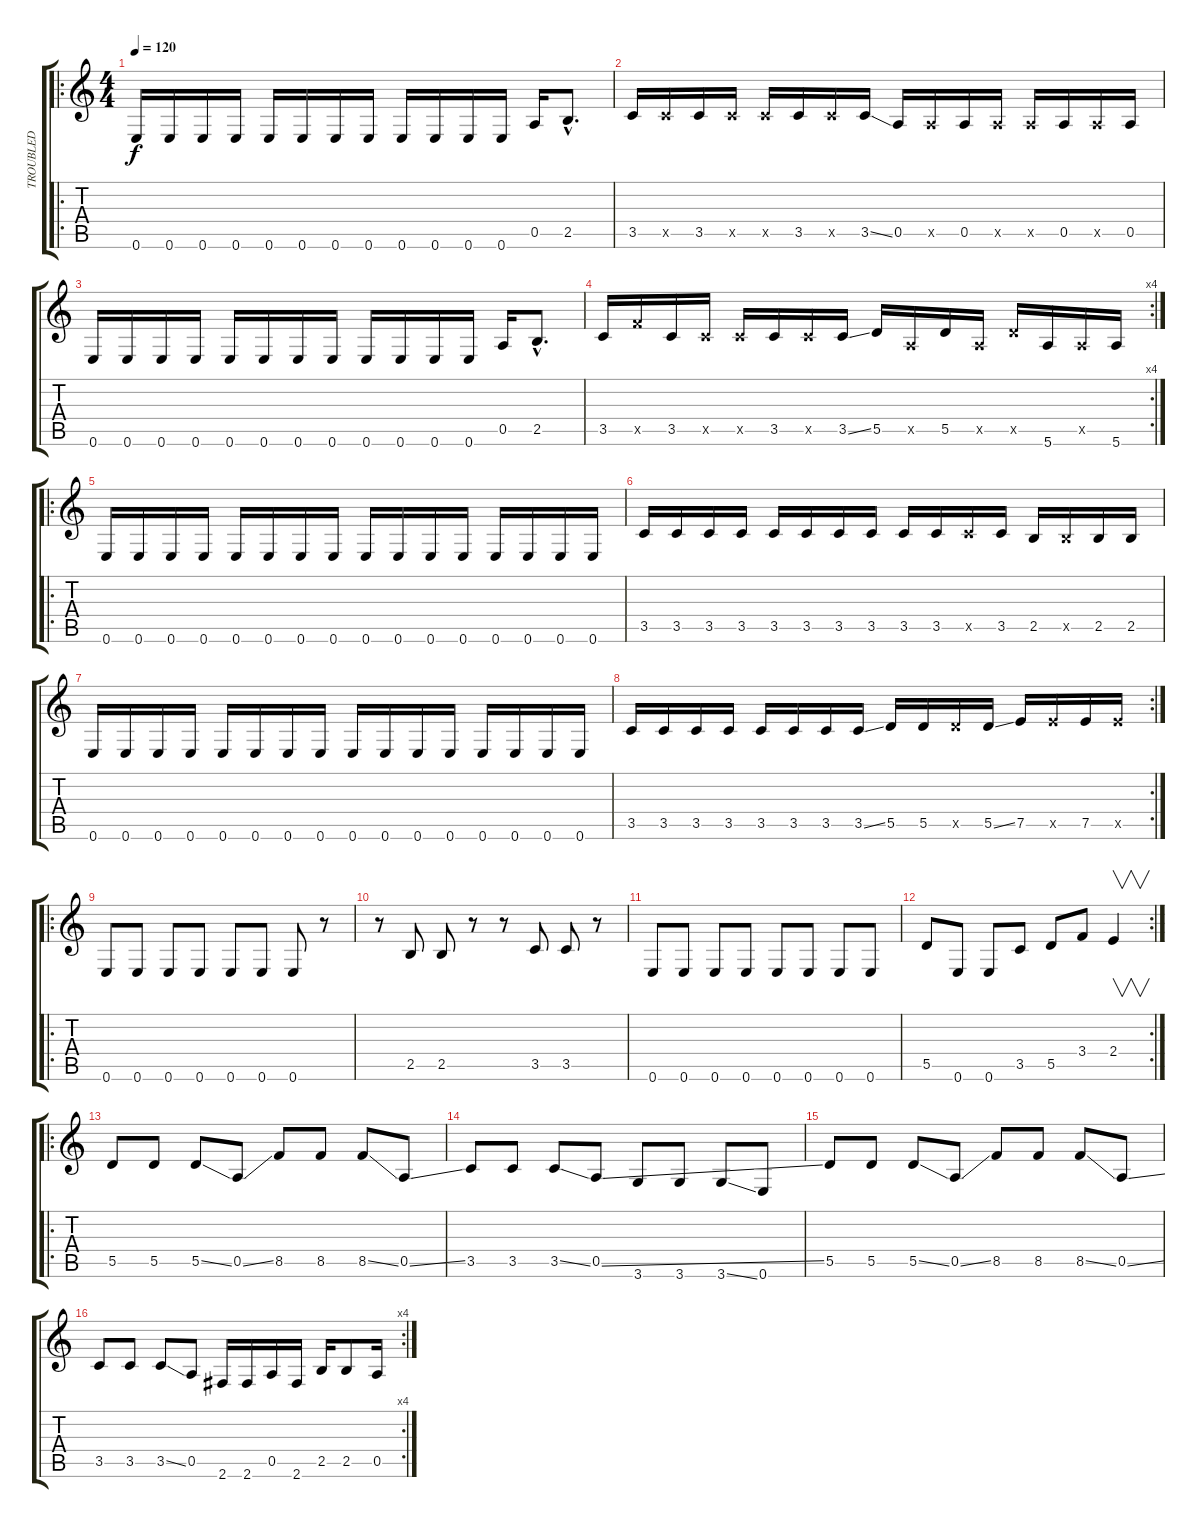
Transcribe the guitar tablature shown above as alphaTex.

\track ("TROUBLED" "TROUBLED") {instrument electricbassfinger}
\staff {score tabs}
\tuning (E4 B3 G3 D3 A2 E2) {hide}
\ro
\ts (4 4)
\tempo 120
\clef g2
\ks c
0.6.16{dy f instrument electricbassfinger} 0.6.16 0.6.16 0.6.16 0.6.16 0.6.16 0.6.16 0.6.16 0.6.16 0.6.16 0.6.16 0.6.16 0.5.16 2.5{hac}.8{d} |
3.5.16 3.5{x}.16 3.5.16 3.5{x}.16 3.5{x}.16 3.5.16 3.5{x}.16 3.5{ss}.16 0.5.16 0.5{x}.16 0.5.16 0.5{x}.16 0.5{x}.16 0.5.16 0.5{x}.16 0.5.16 |
0.6.16 0.6.16 0.6.16 0.6.16 0.6.16 0.6.16 0.6.16 0.6.16 0.6.16 0.6.16 0.6.16 0.6.16 0.5.16 2.5{hac}.8{d} |
\rc 4
3.5.16 8.5{x}.16 3.5.16 3.5{x}.16 3.5{x}.16 3.5.16 3.5{x}.16 3.5{ss}.16 5.5.16 0.5{x}.16 5.5.16 0.5{x}.16 5.5{x}.16 5.6.16 0.5{x}.16 5.6.16 |
\ro
0.6.16 0.6.16 0.6.16 0.6.16 0.6.16 0.6.16 0.6.16 0.6.16 0.6.16 0.6.16 0.6.16 0.6.16 0.6.16 0.6.16 0.6.16 0.6.16 |
3.5.16 3.5.16 3.5.16 3.5.16 3.5.16 3.5.16 3.5.16 3.5.16 3.5.16 3.5.16 3.5{x}.16 3.5.16 2.5.16 2.5{x}.16 2.5.16 2.5.16 |
0.6.16 0.6.16 0.6.16 0.6.16 0.6.16 0.6.16 0.6.16 0.6.16 0.6.16 0.6.16 0.6.16 0.6.16 0.6.16 0.6.16 0.6.16 0.6.16 |
\rc 2
3.5.16 3.5.16 3.5.16 3.5.16 3.5.16 3.5.16 3.5.16 3.5{ss}.16 5.5.16 5.5.16 5.5{x}.16 5.5{ss}.16 7.5.16 7.5{x}.16 7.5.16 7.5{x}.16 |
\ro
0.6.8 0.6.8 0.6.8 0.6.8 0.6.8 0.6.8 0.6.8 r.8 |
r.8 2.5.8 2.5.8 r.8 r.8 3.5.8 3.5.8 r.8 |
0.6.8 0.6.8 0.6.8 0.6.8 0.6.8 0.6.8 0.6.8 0.6.8 |
\rc 2
5.5.8 0.6.8 0.6.8 3.5.8 5.5.8 3.4.8 2.4.4{v} |
\ro
5.5.8 5.5.8 5.5{ss}.8 0.5{ss}.8 8.5.8 8.5.8 8.5{ss}.8 0.5{ss}.8 |
3.5.8 3.5.8 3.5{ss}.8 0.5{ss}.8 3.6.8 3.6.8 3.6{ss}.8 0.6.8 |
5.5.8 5.5.8 5.5{ss}.8 0.5{ss}.8 8.5.8 8.5.8 8.5{ss}.8 0.5{ss}.8 |
\rc 4
3.5.8 3.5.8 3.5{ss}.8 0.5.8 2.6.16 2.6.16 0.5.16 2.6.16 2.5.16 2.5.8 0.5.16
